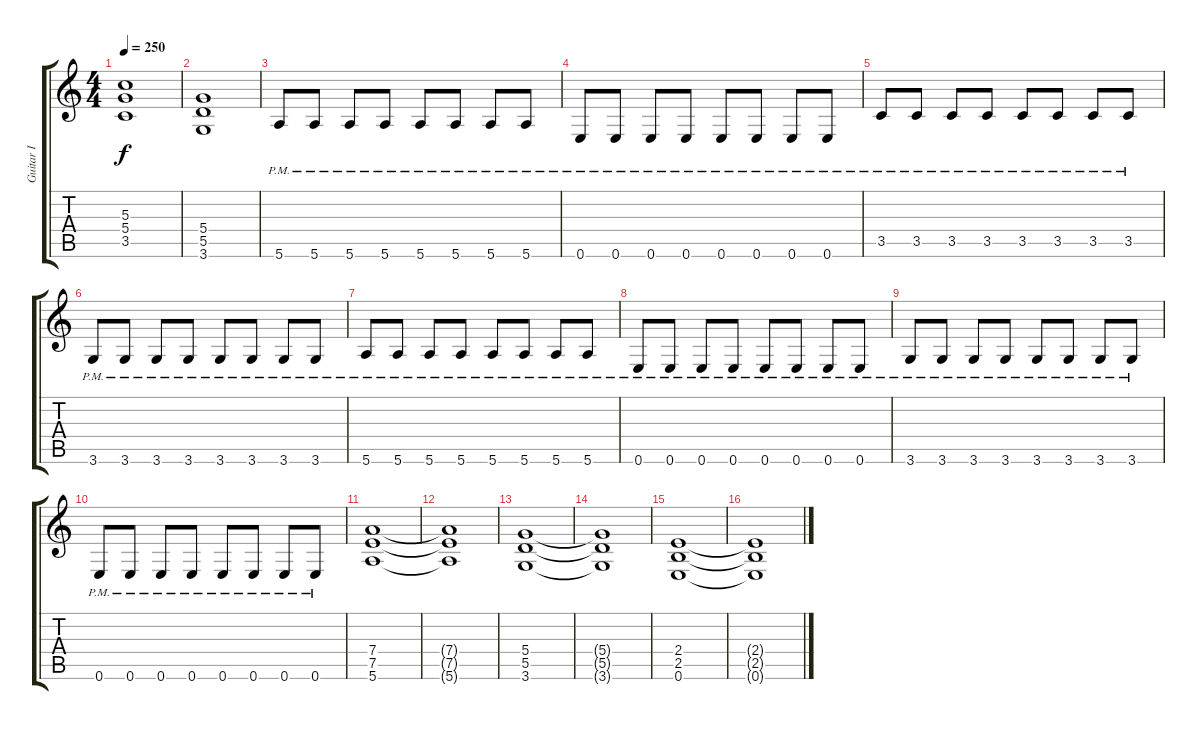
\track ("Guitar I" "Guitar I") {instrument overdrivenguitar}
\staff {score tabs}
\tuning (E4 B3 G3 D3 A2 E2) {hide}
\ts (4 4)
\tempo 250
\clef g2
\ks c
(5.3 5.4 3.5).1{dy f} |
(5.4 5.5 3.6).1 |
5.6{pm}.8 5.6{pm}.8 5.6{pm}.8 5.6{pm}.8 5.6{pm}.8 5.6{pm}.8 5.6{pm}.8 5.6{pm}.8 |
0.6{pm}.8 0.6{pm}.8 0.6{pm}.8 0.6{pm}.8 0.6{pm}.8 0.6{pm}.8 0.6{pm}.8 0.6{pm}.8 |
3.5{pm}.8 3.5{pm}.8 3.5{pm}.8 3.5{pm}.8 3.5{pm}.8 3.5{pm}.8 3.5{pm}.8 3.5{pm}.8 |
3.6{pm}.8 3.6{pm}.8 3.6{pm}.8 3.6{pm}.8 3.6{pm}.8 3.6{pm}.8 3.6{pm}.8 3.6{pm}.8 |
5.6{pm}.8 5.6{pm}.8 5.6{pm}.8 5.6{pm}.8 5.6{pm}.8 5.6{pm}.8 5.6{pm}.8 5.6{pm}.8 |
0.6{pm}.8 0.6{pm}.8 0.6{pm}.8 0.6{pm}.8 0.6{pm}.8 0.6{pm}.8 0.6{pm}.8 0.6{pm}.8 |
3.6{pm}.8 3.6{pm}.8 3.6{pm}.8 3.6{pm}.8 3.6{pm}.8 3.6{pm}.8 3.6{pm}.8 3.6{pm}.8 |
0.6{pm}.8 0.6{pm}.8 0.6{pm}.8 0.6{pm}.8 0.6{pm}.8 0.6{pm}.8 0.6{pm}.8 0.6{pm}.8 |
(7.4 7.5 5.6).1 |
(7.4{t} 7.5{t} 5.6{t}).1 |
(5.4 5.5 3.6).1 |
(5.4{t} 5.5{t} 3.6{t}).1 |
(2.4 2.5 0.6).1 |
(2.4{t} 2.5{t} 0.6{t}).1
